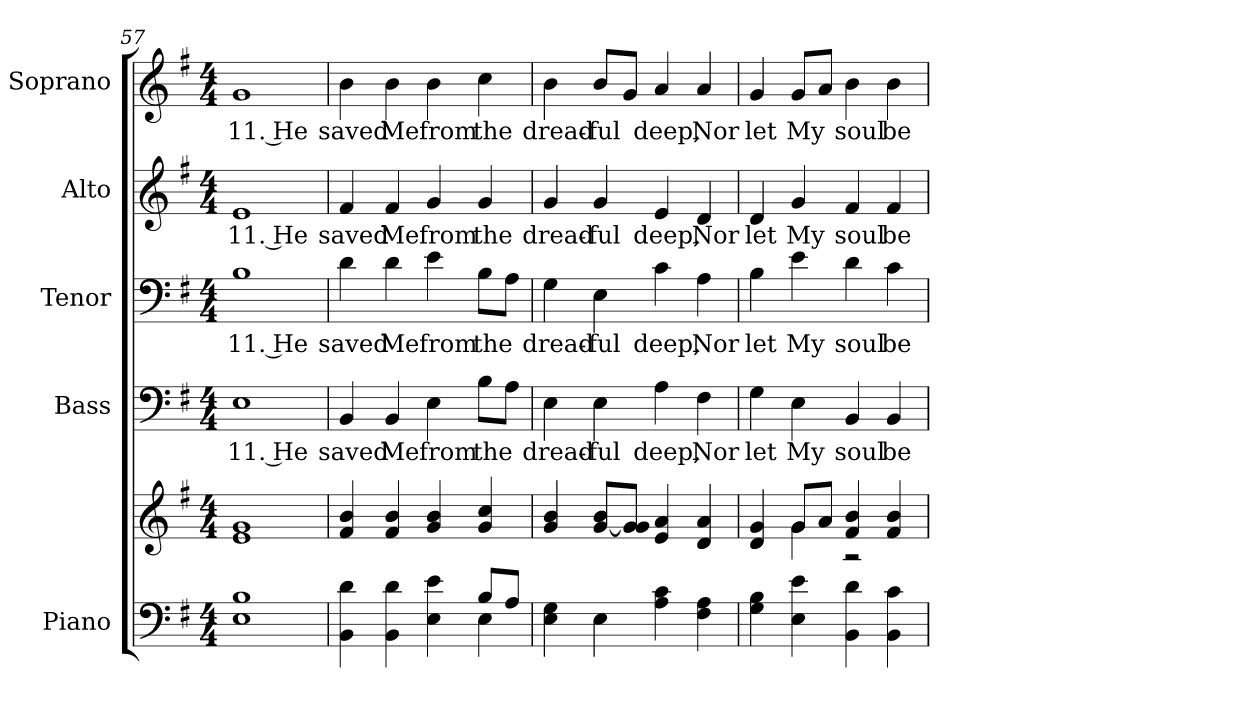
**kern	**kern	**kern	**text	**kern	**text	**kern	**text	**kern	**text
*part5	*part5	*part4	*part4	*part3	*part3	*part2	*part2	*part1	*part1
*staff6	*staff5	*staff4	*staff4	*staff3	*staff3	*staff2	*staff2	*staff1	*staff1
*I"Piano	*	*I"Bass	*	*I"Tenor	*	*I"Alto	*	*I"Soprano	*
*I'Pno.	*	*I'B.	*	*I'T.	*	*I'A.	*	*I'S.	*
*clefF4	*clefG2	*clefF4	*	*clefF4	*	*clefG2	*	*clefG2	*
*k[f#]	*k[f#]	*k[f#]	*	*k[f#]	*	*k[f#]	*	*k[f#]	*
*G:	*G:	*G:	*	*G:	*	*G:	*	*G:	*
*M4/4	*M4/4	*M4/4	*	*M4/4	*	*M4/4	*	*M4/4	*
=57	=57	=57	=57	=57	=57	=57	=57	=57	=57
!	!	!	!LO:LY:b:color=#000000	!	!	!	!	!	!
!	!	!	!	!	!LO:LY:b:color=#000000	!	!	!	!
!	!	!	!	!	!	!	!LO:LY:b:color=#000000	!	!
!	!	!	!	!	!	!	!	!	!LO:LY:b:color=#000000
1Ei 1Bi	1ei 1gi	1Ei	11. He	1Bi	11. He	1ei	11. He	1gi	11. He
!!LO:PB:g=z
=58	=58	=58	=58	=58	=58	=58	=58	=58	=58
*^	*	*	*	*	*	*	*	*	*
!	!	!	!	!LO:LY:b:color=#000000	!	!	!	!	!	!
!	!	!	!	!	!	!LO:LY:b:color=#000000	!	!	!	!
!	!	!	!	!	!	!	!	!LO:LY:b:color=#000000	!	!
!	!	!	!	!	!	!	!	!	!	!LO:LY:b:color=#000000
4BBi\ 4di	2ryy	4f#i/ 4bi	4BBi/	saved	4di\	saved	4f#i/	saved	4bi\	saved
!	!	!	!	!LO:LY:b:color=#000000	!	!	!	!	!	!
!	!	!	!	!	!	!LO:LY:b:color=#000000	!	!	!	!
!	!	!	!	!	!	!	!	!LO:LY:b:color=#000000	!	!
!	!	!	!	!	!	!	!	!	!	!LO:LY:b:color=#000000
4BBi\ 4di	.	4f#i/ 4bi	4BBi/	Me	4di\	Me	4f#i/	Me	4bi\	Me
!	!	!	!	!LO:LY:b:color=#000000	!	!	!	!	!	!
!	!	!	!	!	!	!LO:LY:b:color=#000000	!	!	!	!
!	!	!	!	!	!	!	!	!LO:LY:b:color=#000000	!	!
!	!	!	!	!	!	!	!	!	!	!LO:LY:b:color=#000000
4Ei\ 4ei	4ryy	4gi/ 4bi	4Ei\	from	4ei\	from	4gi/	from	4bi\	from
!	!	!	!	!LO:LY:b:color=#000000	!	!	!	!	!	!
!	!	!	!	!	!	!LO:LY:b:color=#000000	!	!	!	!
!	!	!	!	!	!	!	!	!LO:LY:b:color=#000000	!	!
!	!	!	!	!	!	!	!	!	!	!LO:LY:b:color=#000000
8Bi/L	4Ei\	4gi/ 4cci	8Bi\L	the	8Bi\L	the	4gi/	the	4cci\	the
8Ai/J	.	.	8Ai\J	.	8Ai\J	.	.	.	.	.
*v	*v	*	*	*	*	*	*	*	*	*
=59	=59	=59	=59	=59	=59	=59	=59	=59	=59
*	*^	*	*	*	*	*	*	*	*
!	!	!	!	!LO:LY:b:color=#000000	!	!	!	!	!	!
!	!	!	!	!	!	!LO:LY:b:color=#000000	!	!	!	!
!	!	!	!	!	!	!	!	!LO:LY:b:color=#000000	!	!
!	!	!	!	!	!	!	!	!	!	!LO:LY:b:color=#000000
4Ei\ 4Gi	4gi/ 4bi	4ryy	4Ei\	dread-	4Gi\	dread-	4gi/	dread-	4bi\	dread-
!	!	!	!	!LO:LY:b:color=#000000	!	!	!	!	!	!
!	!	!	!	!	!	!LO:LY:b:color=#000000	!	!	!	!
!	!	!	!	!	!	!	!	!LO:LY:b:color=#000000	!	!
!	!	!	!	!	!	!	!	!	!	!LO:LY:b:color=#000000
4Ei\	4ryy	[<8gi/ 8biL	4Ei\	-ful	4Ei\	-ful	4gi/	-ful	8bi/L	-ful
.	.	8gi/] 8giJ	.	.	.	.	.	.	8gi/J	.
!	!	!	!	!LO:LY:b:color=#000000	!	!	!	!	!	!
!	!	!	!	!	!	!LO:LY:b:color=#000000	!	!	!	!
!	!	!	!	!	!	!	!	!LO:LY:b:color=#000000	!	!
!	!	!	!	!	!	!	!	!	!	!LO:LY:b:color=#000000
4Ai\ 4ci	4ei/ 4ai	2ryy	4Ai\	deep,	4ci\	deep,	4ei/	deep,	4ai/	deep,
!	!	!	!	!LO:LY:b:color=#000000	!	!	!	!	!	!
!	!	!	!	!	!	!LO:LY:b:color=#000000	!	!	!	!
!	!	!	!	!	!	!	!	!LO:LY:b:color=#000000	!	!
!	!	!	!	!	!	!	!	!	!	!LO:LY:b:color=#000000
4F#i\ 4Ai	4di/ 4ai	.	4F#i\	Nor	4Ai\	Nor	4di/	Nor	4ai/	Nor
=60	=60	=60	=60	=60	=60	=60	=60	=60	=60	=60
!	!	!	!	!LO:LY:b:color=#000000	!	!	!	!	!	!
!	!	!	!	!	!	!LO:LY:b:color=#000000	!	!	!	!
!	!	!	!	!	!	!	!	!LO:LY:b:color=#000000	!	!
!	!	!	!	!	!	!	!	!	!	!LO:LY:b:color=#000000
4Gi\ 4Bi	4di/ 4gi	4ryy	4Gi\	let	4Bi\	let	4di/	let	4gi/	let
!	!	!	!	!LO:LY:b:color=#000000	!	!	!	!	!	!
!	!	!	!	!	!	!LO:LY:b:color=#000000	!	!	!	!
!	!	!	!	!	!	!	!	!LO:LY:b:color=#000000	!	!
!	!	!	!	!	!	!	!	!	!	!LO:LY:b:color=#000000
4Ei\ 4ei	8gi/L	4gi\	4Ei\	My	4ei\	My	4gi/	My	8gi/L	My
.	8ai/J	.	.	.	.	.	.	.	8ai/J	.
!	!	!	!	!LO:LY:b:color=#000000	!	!	!	!	!	!
!	!	!	!	!	!	!LO:LY:b:color=#000000	!	!	!	!
!	!	!	!	!	!	!	!	!LO:LY:b:color=#000000	!	!
!	!	!	!	!	!	!	!	!	!	!LO:LY:b:color=#000000
4BBi\ 4di	4f#i/ 4bi	2r	4BBi/	soul	4di\	soul	4f#i/	soul	4bi\	soul
!	!	!	!	!LO:LY:b:color=#000000	!	!	!	!	!	!
!	!	!	!	!	!	!LO:LY:b:color=#000000	!	!	!	!
!	!	!	!	!	!	!	!	!LO:LY:b:color=#000000	!	!
!	!	!	!	!	!	!	!	!	!	!LO:LY:b:color=#000000
4BBi\ 4ci	4f#i/ 4bi	.	4BBi/	be	4ci\	be	4f#i/	be	4bi\	be
*	*v	*v	*	*	*	*	*	*	*	*
=	=	=	=	=	=	=	=	=	=
*-	*-	*-	*-	*-	*-	*-	*-	*-	*-
